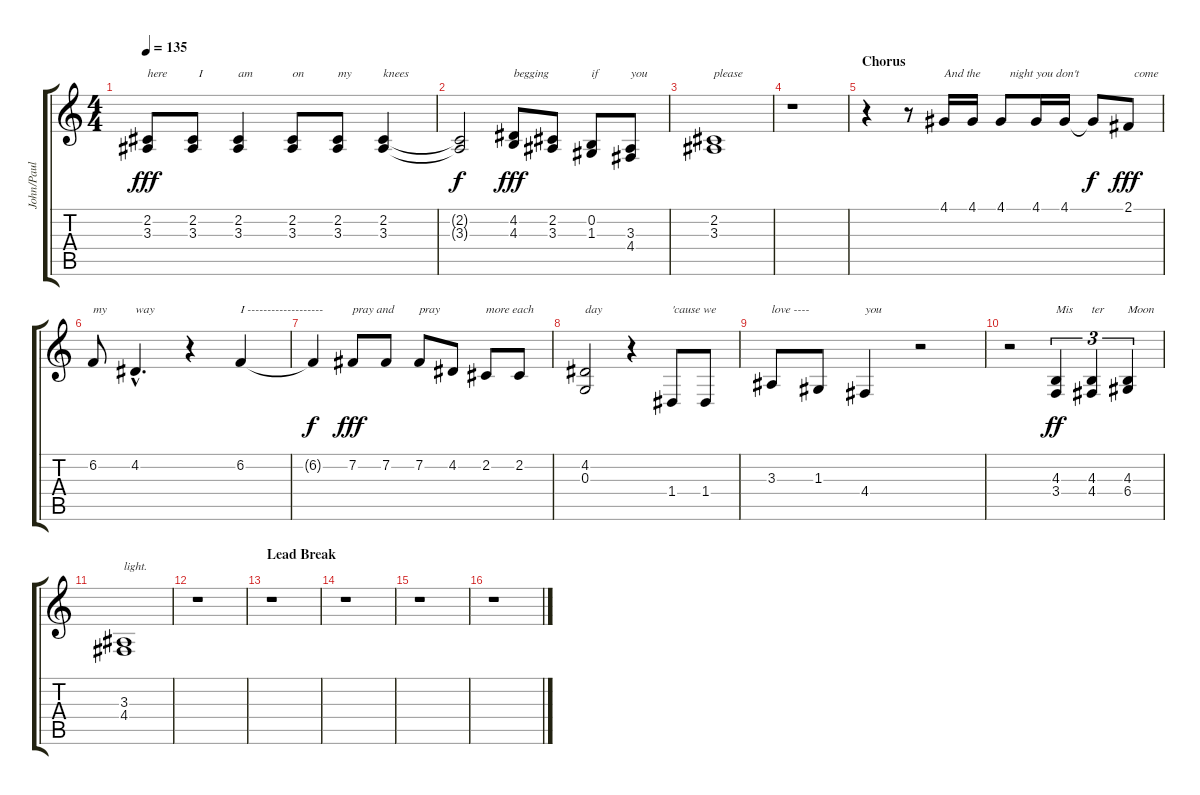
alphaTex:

\track ("John/Paul Vocals" "John/Paul ") {instrument altosax}
\staff {score tabs}
\tuning (E4 B3 G3 D3 A2 E2) {hide}
\ts (4 4)
\tempo 135
\clef g2
\ks c
(2.2 3.3).8{txt "here" dy fff} (2.2 3.3).8{txt "  I"} (2.2 3.3).4{txt "am"} (2.2 3.3).8{txt "on"} (2.2 3.3).8{txt "my"} (2.2 3.3).4{txt "knees"} |
(2.2{t} 3.3{t}).2{dy f} (4.2 4.3).8{txt "begging" dy fff} (2.2 3.3).8 (0.2 1.3).8{txt "if"} (3.3 4.4).8{txt "you"} |
(2.2 3.3).1{txt "please"} |
r.1 |
\section ("" "Chorus")
r.4 r.8 4.1.16{txt "And the"} 4.1.16 4.1.8{txt "   night you don't"} 4.1.16 4.1.16 4.1{t}.8{dy f} 2.1.8{txt "  come" dy fff} |
6.2.8{txt "my"} 4.2{hac}.4{d txt "way"} r.4 6.2.4{txt "I -------------------"} |
6.2{t}.4{dy f} 7.2.8{txt "pray and" dy fff} 7.2.8 7.2.8{txt "pray"} 4.2.8 2.2.8{txt "more each"} 2.2.8 |
(4.2 0.3).2{txt "day"} r.4 1.4.8{txt "'cause we"} 1.4.8 |
3.3.8{txt "love ----"} 1.3.8 4.4.4{txt "you"} r.2 |
r.2 (4.3 3.4).4{tu (3 2) txt "Mis" dy ff} (4.3 4.4).4{tu (3 2) txt "ter"} (4.3 6.4).4{tu (3 2) txt "Moon"} |
(3.3 4.4).1{txt "light."} |
r.1 |
\section ("" "Lead Break")
r.1 |
r.1 |
r.1 |
r.1
